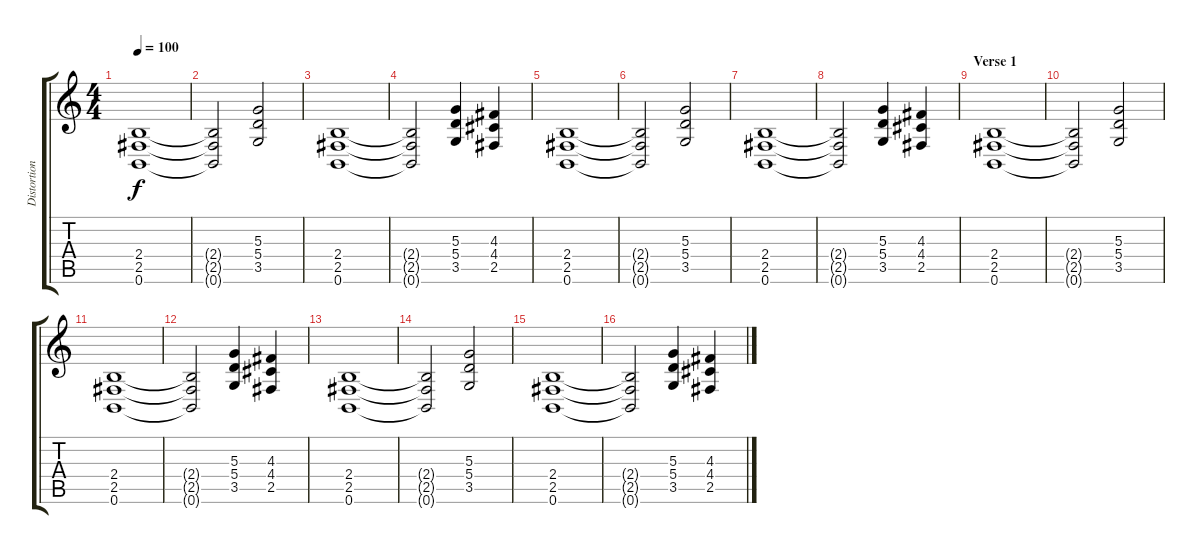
\track ("Distortion Guitar 1" "Distortion") {instrument distortionguitar}
\staff {score tabs}
\tuning (B3 Gb3 D3 A2 E2 B1) {hide}
\ts (4 4)
\tempo 100
\clef g2
\ks c
(2.4 2.5 0.6).1{dy f} |
(2.4{t} 2.5{t} 0.6{t}).2 (5.3 5.4 3.5).2 |
(2.4 2.5 0.6).1 |
(2.4{t} 2.5{t} 0.6{t}).2 (5.3 5.4 3.5).4 (4.3 4.4 2.5).4 |
(2.4 2.5 0.6).1 |
(2.4{t} 2.5{t} 0.6{t}).2 (5.3 5.4 3.5).2 |
(2.4 2.5 0.6).1 |
(2.4{t} 2.5{t} 0.6{t}).2 (5.3 5.4 3.5).4 (4.3 4.4 2.5).4 |
\section ("" "Verse 1")
(2.4 2.5 0.6).1 |
(2.4{t} 2.5{t} 0.6{t}).2 (5.3 5.4 3.5).2 |
(2.4 2.5 0.6).1 |
(2.4{t} 2.5{t} 0.6{t}).2 (5.3 5.4 3.5).4 (4.3 4.4 2.5).4 |
(2.4 2.5 0.6).1 |
(2.4{t} 2.5{t} 0.6{t}).2 (5.3 5.4 3.5).2 |
(2.4 2.5 0.6).1 |
(2.4{t} 2.5{t} 0.6{t}).2 (5.3 5.4 3.5).4 (4.3 4.4 2.5).4
